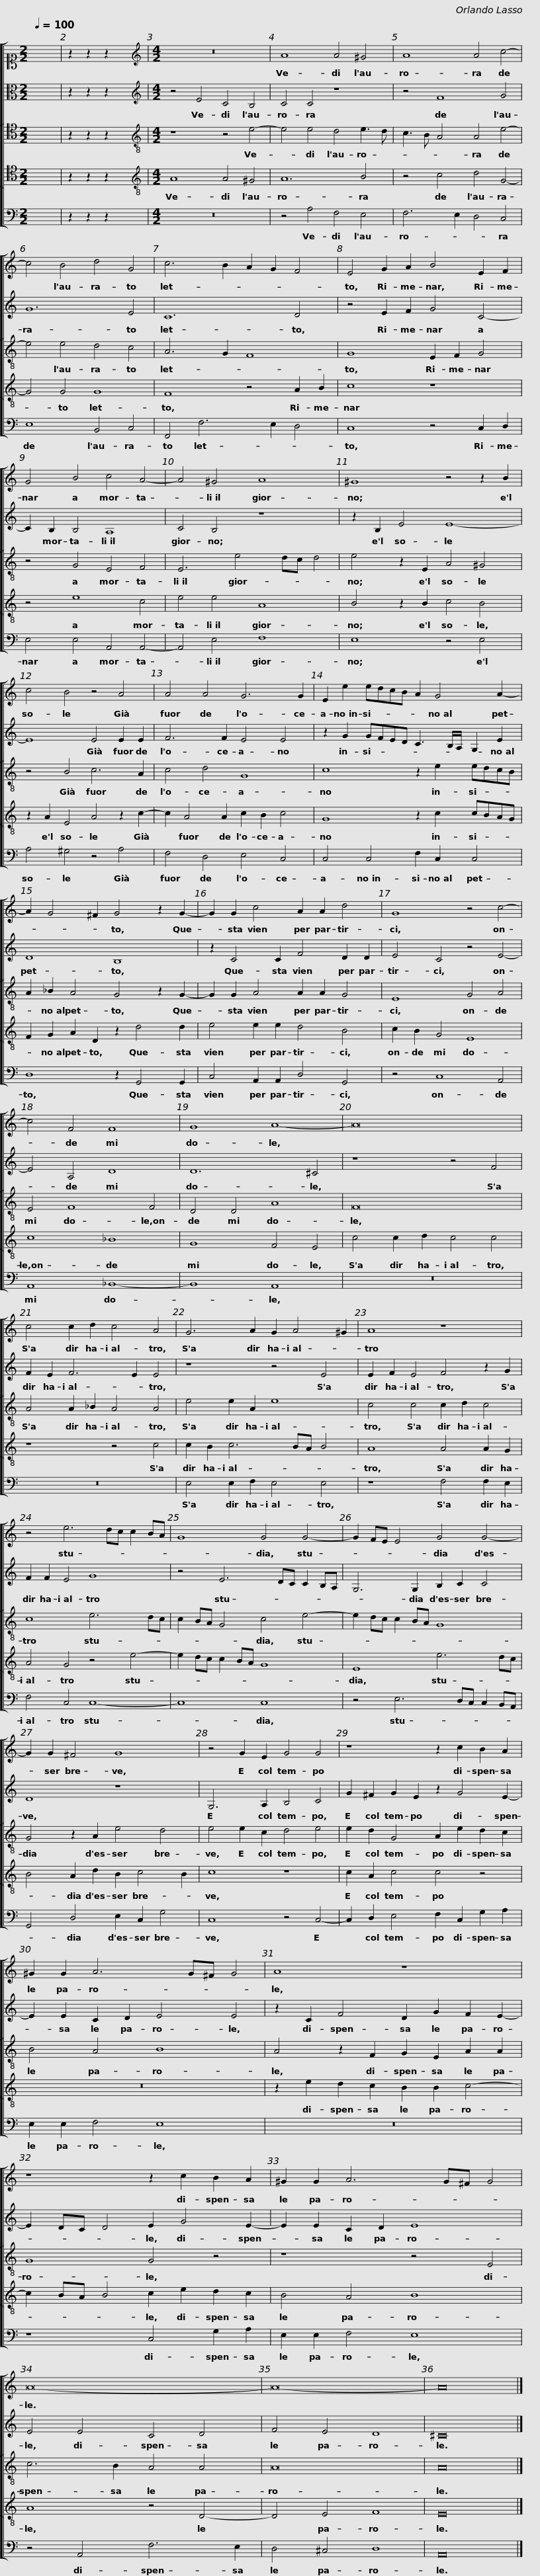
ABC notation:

X:1
%%score [ 1 2 [ 3 4 ] 5 ]
L:1/8
Q:1/4=100
M:2/2
I:linebreak $
K:C
V:1 alto1
V:2 alto
V:3 tenor
V:4 tenor
V:5 bass
V:1
 x8 | z2 z2 z2 x2 |[M:4/2][K:treble] z16 | A8 A4 ^G4 | A8 A4 c4- | %5
 c4 B4 d4 G4 |$ c6 B2 A2 G2 F4 | E4 G2 A2 B4 E2 F2 | G4 B4 c4 A4- | A4 ^G4 A8 |$ %10
 ^G8 z4 z2 B2 | c4 B4 z4 A4 | A4 A4 G6 G2 | E2 e2 edcB A2 G4 A2- |$ A2 G4 ^F2 G4 z2 G2- | %15
 G2 G2 c4 A2 A2 d4 | G8 z4 c4- | c4 F4 F8 | G8 A8- |$ A16 | %20
 c4 c2 d2 c4 A4 | G6 A2 G2 A4 ^G2 | A8 z8 |$ z4 e6 dc c2 BA | G8 G4 G4- | %25
 G2 FE E4 G4 G4- | G2 G2 ^F4 G8 |$ z4 G2 E2 G4 G4 | z8 z2 c2 B2 A2 | ^G2 G2 A6 G^F G4 | %30
 A8 z8 |$ z8 z2 c2 B2 A2 | ^G2 G2 A6 G^F G4 | A16- | A16- | %35
 A16 |] %36
V:2
 x8 | z2 z2 z2 x2 |[M:4/2][K:treble] z4 E4 C4 B,4 | C4 C4 z8 | z4 F8 G4 | %5
 G12 E4 |$ C12 D4 | z4 E2 F2 G4 C4- | C2 B,2 B,4 A,8 | C4 B,4 z8 |$ %10
 z2 B,2 E4 E8- | E8 E4 E2 E2 | F6 F2 E4 E4 | z2 G2 GFED C3 B,/A,/ G,2 E2 |$ D8 B,8 | %15
 z2 C4 C2 F4 D2 D2 | E4 C4 z4 E4- | E4 A,4 D8 | D12 ^C4 |$ z8 z4 F4 | %20
 F2 E2 F6 E2 E4 | z8 z4 E4 | E2 F2 E4 F4 z2 G2 |$ F2 F2 E4 G8 | z4 E6 DC C2 B,A, | %25
 G,6 G,2 B,2 C2 C4 | D8 z8 |$ G,6 A,2 B,4 C4 | G2 ^F2 G2 E2 z2 G4 E2- | E2 E2 C2 D2 E4 E4 | %30
 z2 C2 F4 D2 G2 F2 E2- |$ E2 DC D4 E2 G4 E2- | E2 E2 C2 D2 E8 | E4 E4 C4 D4 | F4 E4 D8 | %35
 ^C16 |] %36
V:3
 x8 | z2 z2 z2 x2 |[M:4/2][K:treble-8] z8 z4 e4- | e4 e4 d4 e3 d | c3 B A4 A4 e4- | %5
 e4 e4 d4 c4 |$ A6 G2 F8 | G8 E2 F2 G4 | z4 G4 E4 F4 | E6 e4 dc d4 |$ %10
 e4 z2 E2 A4 ^G4 | z4 B4 c6 A2 | c4 d4 G8 | c8 z2 e2 edcB |$ A2 _B2 A4 G4 z2 G2- | %15
 G2 G2 A4 A2 A2 G4 | E8 G4 A4 | E4 F8 F4 | D4 D4 A8 |$ F16 | %20
 A4 A2 _B2 A4 A4 | e4 e2 A2 e8 | c4 c4 c2 d2 c4 |$ c8 e6 dc | c2 BA G4 c4 e4- | %25
 e2 dc c2 BA G8 | G4 z2 A2 e4 d4 |$ e4 e2 c2 d4 e4 | e2 d2 G4 A2 e2 d2 c2 | B4 A4 B8 | %30
 A4 z2 F2 G2 E2 A2 A2 |$ G8 G4 z4 | z8 z4 E4 | c6 B2 A4 A4 | A16 | %35
 A16 |] %36
V:4
 x8 | z2 z2 z2 x2 |[M:4/2][K:treble-8] A8 A4 ^G4 | A12 B4 | z4 c4 d4 G4- | %5
 G4 G4 G8 |$ F8 z4 A2 B2 | c8 z8 | z4 e8 c4 | e4 e4 A8 |$ %10
 B4 z2 B2 c4 B4 | z2 A2 E4 A4 z2 c2- | c2 A4 A2 c2 B2 c4 | G8 z2 c2 cBAG |$ F2 G2 A2 D2 z2 d4 d2 | %15
 e4 e2 e2 d4 B4 | c2 B2 G4 E8 | c8 _B8 | G8 F4 E4 |$ c4 c2 d2 c4 c4 | %20
 z8 z4 c4 | c2 B2 c6 BA B4 | A8 A4 A2 G2 |$ A4 G4 z4 e4- | e2 dc c2 BA G8 | %25
 E8 e6 dc | B4 A2 d2 B2 c4 B2 |$ c8 z8 | c2 A2 c4 c4 z4 | z16 | %30
 z2 e2 d2 c2 B2 B2 c4- |$ c2 BA B4 c2 e2 d2 c2 | B4 A4 B8 | A8 z4 D4- | D4 E4 F8 | %35
 E16 |] %36
V:5
 x8 | z2 z2 z2 x2 |[M:4/2] z16 | z4 A,4 F,4 E,4 | F,6 E,2 D,4 C,4 | %5
 E,8 B,,4 C,4 |$ F,,4 F,6 E,2 D,4 | C,8 z4 C,2 D,2 | E,4 E,4 A,,4 A,,4- | A,,4 E,4 F,8 |$ %10
 E,8 z4 E,4 | A,4 ^G,4 z4 A,4 | F,4 D,4 E,4 C,4 | C,4 C,4 F,2 C,2 C,4 |$ D,8 z2 G,,4 G,,2 | %15
 C,4 A,,2 A,,2 D,4 G,,4 | z4 C,8 A,,4 | A,,8 _B,,8- | B,,8 A,,8 |$ z16 | %20
 z16 | E,4 E,2 F,2 E,4 E,4 | z8 F,4 F,2 E,2 |$ F,4 C,4 C,8- | C,8 C,8 | %25
 z4 E,6 D,C, C,2 B,,A,, | G,,4 D,4 E,2 C,2 G,4 |$ C,8 z4 C,4- | C,2 D,2 E,4 F,2 C,2 G,2 A,2 | E,2 E,2 F,4 E,8 | %30
 z16 |$ z8 C,4 G,2 A,2 | E,2 E,2 F,4 E,8 | z4 A,,4 F,6 E,2 | D,4 ^C,4 D,8 | %35
 A,,16 |] %36
